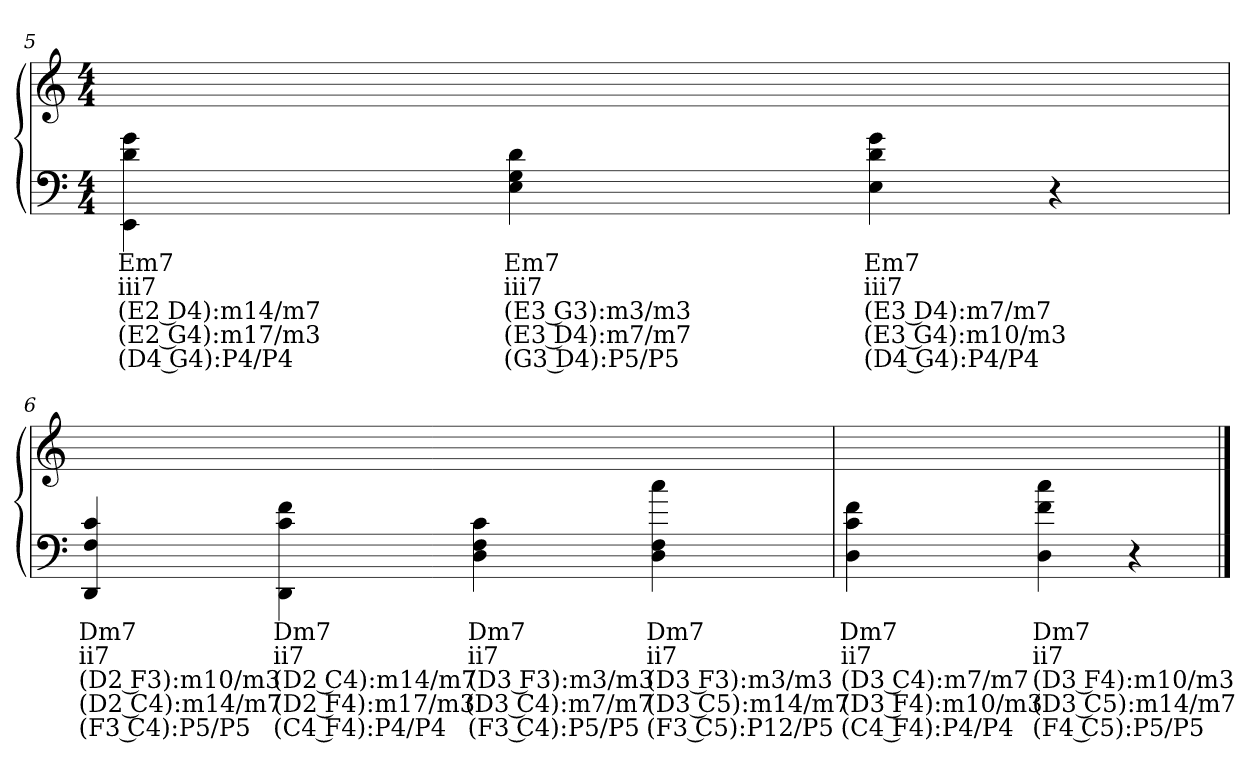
**kern	**text	**text	**text	**text	**text	**kern
*part2	*part2	*part2	*part2	*part2	*part2	*part1
*staff2	*staff2	*staff2	*staff2	*staff2	*staff2	*staff1
*clefF4	*	*	*	*	*	*clefG2
*k[]	*	*	*	*	*	*k[]
*C:	*	*	*	*	*	*C:
*M4/4	*	*	*	*	*	*M4/4
=5	=5	=5	=5	=5	=5	=5
4EE 4d 4g	Em7	iii7	(E2 D4):m14/m7	(E2 G4):m17/m3	(D4 G4):P4/P4	1ryy
4E 4G 4d	Em7	iii7	(E3 G3):m3/m3	(E3 D4):m7/m7	(G3 D4):P5/P5	.
4E 4d 4g	Em7	iii7	(E3 D4):m7/m7	(E3 G4):m10/m3	(D4 G4):P4/P4	.
4r	.	.	.	.	.	.
=6	=6	=6	=6	=6	=6	=6
4DD 4F 4c	Dm7	ii7	(D2 F3):m10/m3	(D2 C4):m14/m7	(F3 C4):P5/P5	1ryy
4DD 4c 4f	Dm7	ii7	(D2 C4):m14/m7	(D2 F4):m17/m3	(C4 F4):P4/P4	.
4D 4F 4c	Dm7	ii7	(D3 F3):m3/m3	(D3 C4):m7/m7	(F3 C4):P5/P5	.
4D 4F 4cc	Dm7	ii7	(D3 F3):m3/m3	(D3 C5):m14/m7	(F3 C5):P12/P5	.
=7	=7	=7	=7	=7	=7	=7
4D 4c 4f	Dm7	ii7	(D3 C4):m7/m7	(D3 F4):m10/m3	(C4 F4):P4/P4	2.ryy
4D 4f 4cc	Dm7	ii7	(D3 F4):m10/m3	(D3 C5):m14/m7	(F4 C5):P5/P5	.
4r	.	.	.	.	.	.
==	==	==	==	==	==	==
*-	*-	*-	*-	*-	*-	*-
